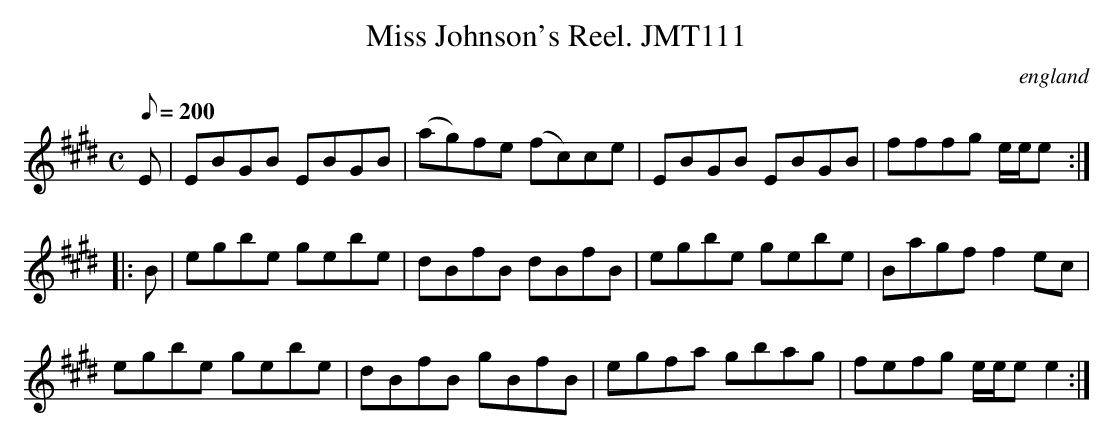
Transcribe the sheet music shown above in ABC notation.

X:1
T:Miss Johnson's Reel. JMT111
O:england
M:C
L:1/8
Q:200
K:E
E| EBGB EBGB | (ag)fe (fc)ce | EBGB EBGB | fffg e/2e/2e :|
|:B | egbe gebe | dBfB dBfB | egbe gebe | Bagf f2 ec |
egbe gebe | dBfB gBfB | egfa gbag | fefg e/2e/2e e2 :|
